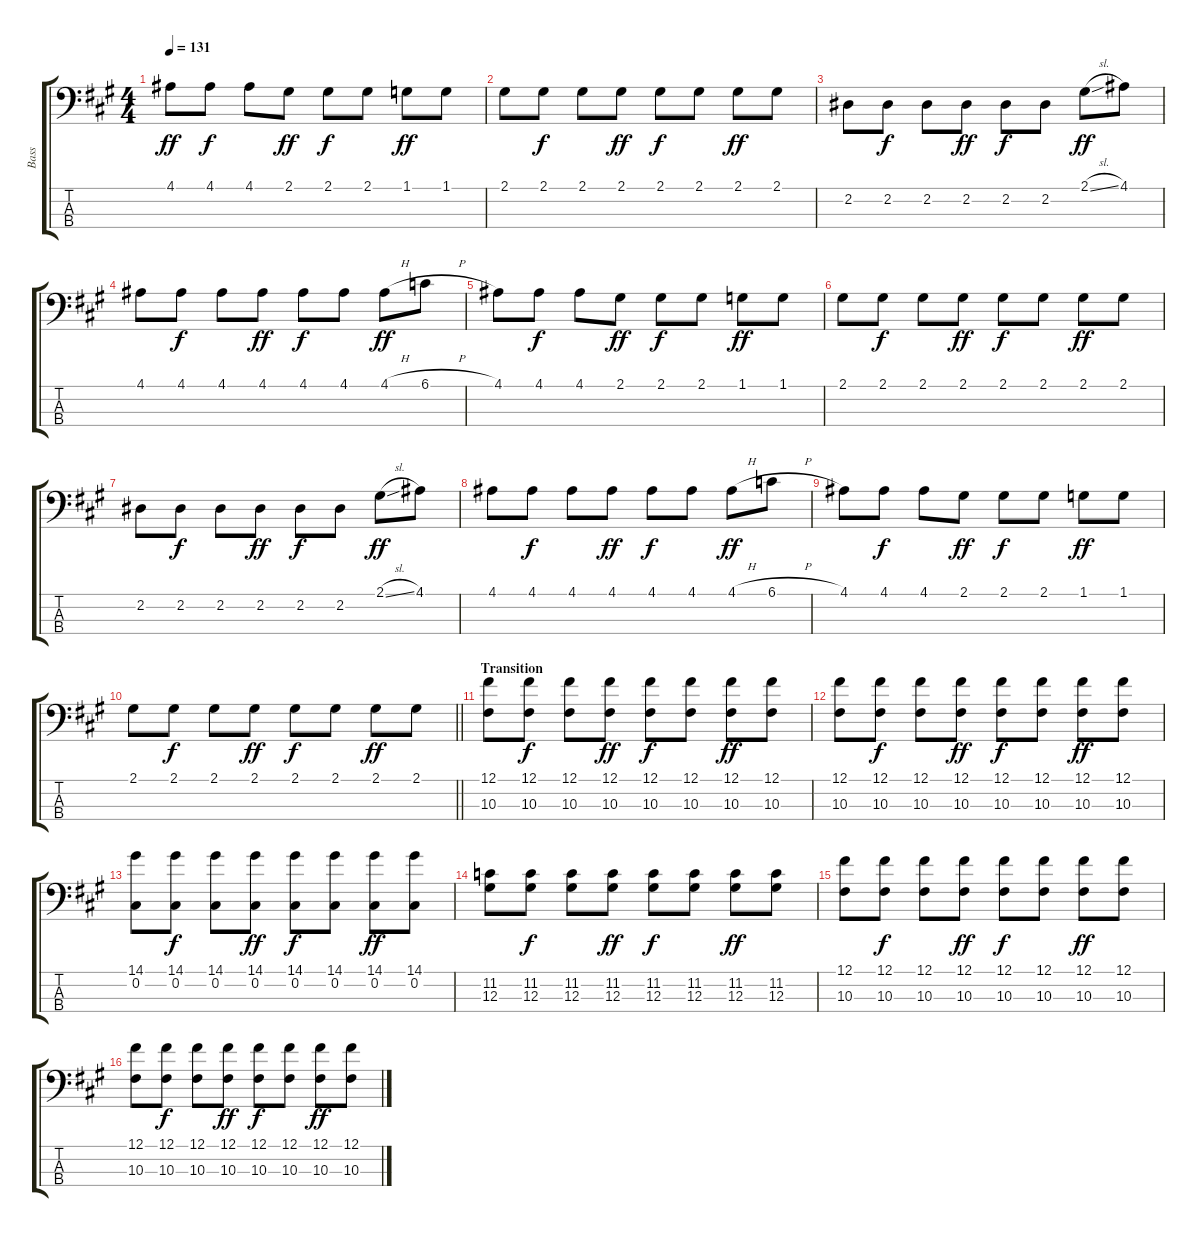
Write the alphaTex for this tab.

\track ("Bass" "Bass") {instrument electricbassfinger}
\staff {score tabs}
\tuning (Gb2 Db2 Ab1 Eb1) {hide}
\ts (4 4)
\tempo 131
\clef f4
\ks a
4.1.8{dy ff} 4.1.8{dy f} 4.1.8 2.1.8{dy ff} 2.1.8{dy f} 2.1.8 1.1.8{dy ff} 1.1.8 |
2.1.8 2.1.8{dy f} 2.1.8 2.1.8{dy ff} 2.1.8{dy f} 2.1.8 2.1.8{dy ff} 2.1.8 |
2.2.8 2.2.8{dy f} 2.2.8 2.2.8{dy ff} 2.2.8{dy f} 2.2.8 2.1{sl}.8{dy ff} 4.1.8 |
4.1.8 4.1.8{dy f} 4.1.8 4.1.8{dy ff} 4.1.8{dy f} 4.1.8 4.1{h}.8{dy ff} 6.1{h}.8 |
4.1.8 4.1.8{dy f} 4.1.8 2.1.8{dy ff} 2.1.8{dy f} 2.1.8 1.1.8{dy ff} 1.1.8 |
2.1.8 2.1.8{dy f} 2.1.8 2.1.8{dy ff} 2.1.8{dy f} 2.1.8 2.1.8{dy ff} 2.1.8 |
2.2.8 2.2.8{dy f} 2.2.8 2.2.8{dy ff} 2.2.8{dy f} 2.2.8 2.1{sl}.8{dy ff} 4.1.8 |
4.1.8 4.1.8{dy f} 4.1.8 4.1.8{dy ff} 4.1.8{dy f} 4.1.8 4.1{h}.8{dy ff} 6.1{h}.8 |
4.1.8 4.1.8{dy f} 4.1.8 2.1.8{dy ff} 2.1.8{dy f} 2.1.8 1.1.8{dy ff} 1.1.8 |
\barLineRight lightlight
2.1.8 2.1.8{dy f} 2.1.8 2.1.8{dy ff} 2.1.8{dy f} 2.1.8 2.1.8{dy ff} 2.1.8 |
\section ("" "Transition")
(12.1 10.3).8 (12.1 10.3).8{dy f} (12.1 10.3).8 (12.1 10.3).8{dy ff} (12.1 10.3).8{dy f} (12.1 10.3).8 (12.1 10.3).8{dy ff} (12.1 10.3).8 |
(12.1 10.3).8 (12.1 10.3).8{dy f} (12.1 10.3).8 (12.1 10.3).8{dy ff} (12.1 10.3).8{dy f} (12.1 10.3).8 (12.1 10.3).8{dy ff} (12.1 10.3).8 |
(14.1 0.2).8 (14.1 0.2).8{dy f} (14.1 0.2).8 (14.1 0.2).8{dy ff} (14.1 0.2).8{dy f} (14.1 0.2).8 (14.1 0.2).8{dy ff} (14.1 0.2).8 |
(11.2 12.3).8 (11.2 12.3).8{dy f} (11.2 12.3).8 (11.2 12.3).8{dy ff} (11.2 12.3).8{dy f} (11.2 12.3).8 (11.2 12.3).8{dy ff} (11.2 12.3).8 |
(12.1 10.3).8 (12.1 10.3).8{dy f} (12.1 10.3).8 (12.1 10.3).8{dy ff} (12.1 10.3).8{dy f} (12.1 10.3).8 (12.1 10.3).8{dy ff} (12.1 10.3).8 |
(12.1 10.3).8 (12.1 10.3).8{dy f} (12.1 10.3).8 (12.1 10.3).8{dy ff} (12.1 10.3).8{dy f} (12.1 10.3).8 (12.1 10.3).8{dy ff} (12.1 10.3).8
